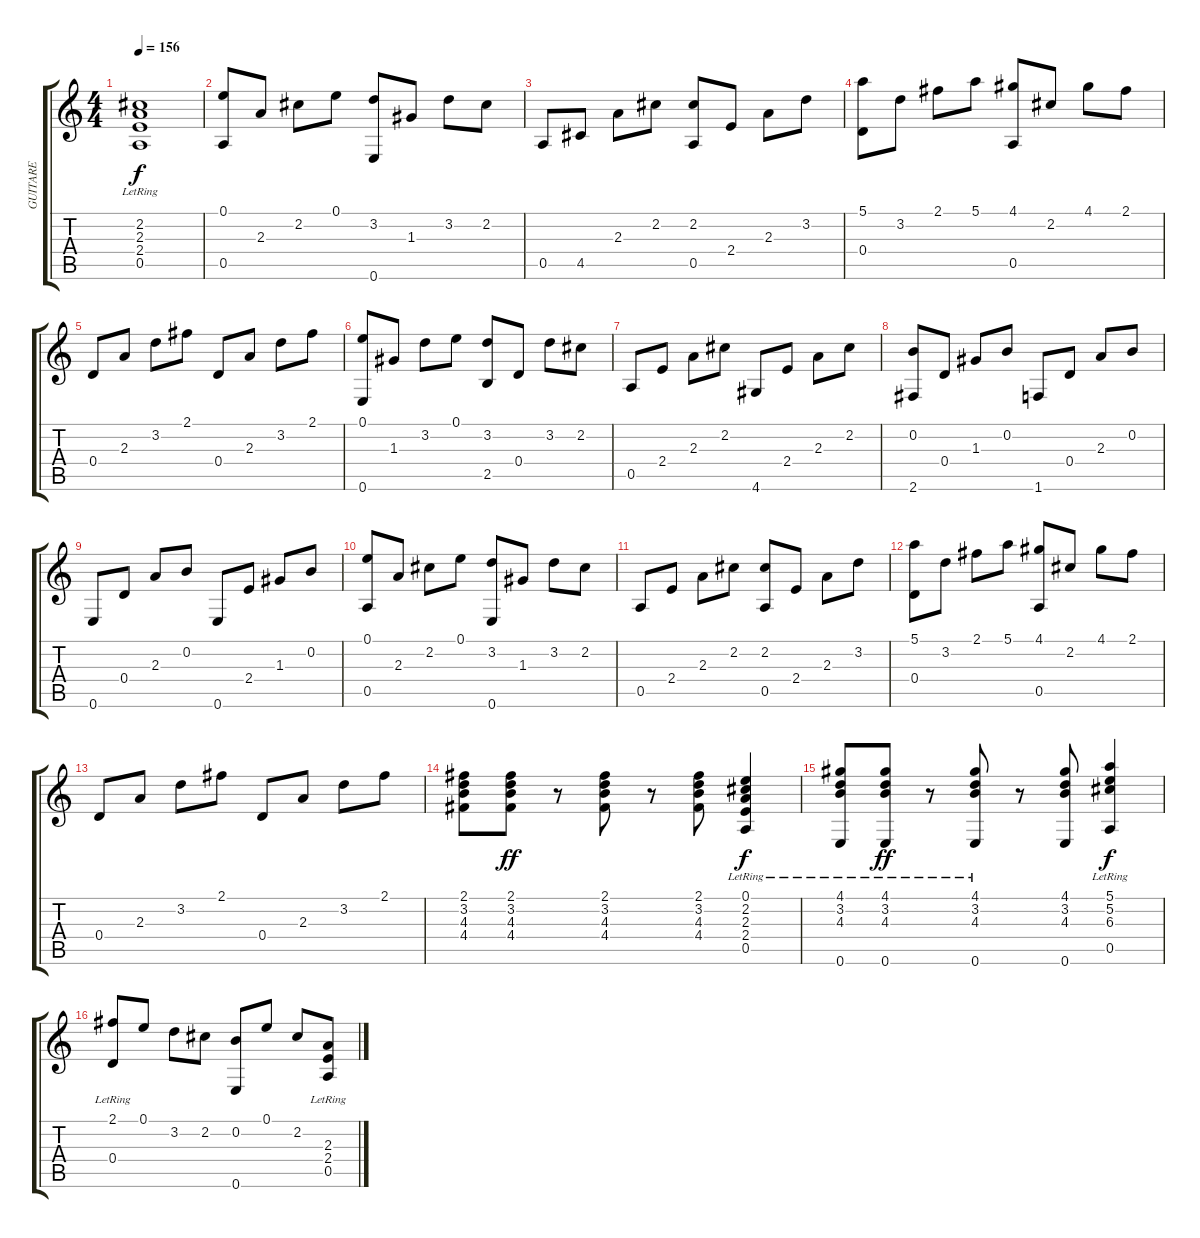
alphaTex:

\track ("GUITARE" "GUITARE") {instrument acousticguitarnylon}
\staff {score tabs}
\tuning (E4 B3 G3 D3 A2 E2) {hide}
\ts (4 4)
\tempo 156
\clef g2
\ks c
(2.2 2.3 2.4 0.5{lr}).1{dy f} |
(0.1 0.5).8 2.3.8 2.2.8 0.1.8 (3.2 0.6).8 1.3.8 3.2.8 2.2.8 |
0.5.8 4.5.8 2.3.8 2.2.8 (2.2 0.5).8 2.4.8 2.3.8 3.2.8 |
(5.1 0.4).8 3.2.8 2.1.8 5.1.8 (4.1 0.5).8 2.2.8 4.1.8 2.1.8 |
0.4.8 2.3.8 3.2.8 2.1.8 0.4.8 2.3.8 3.2.8 2.1.8 |
(0.1 0.6).8 1.3.8 3.2.8 0.1.8 (3.2 2.5).8 0.4.8 3.2.8 2.2.8 |
0.5.8 2.4.8 2.3.8 2.2.8 4.6.8 2.4.8 2.3.8 2.2.8 |
(0.2 2.6).8 0.4.8 1.3.8 0.2.8 1.6.8 0.4.8 2.3.8 0.2.8 |
0.6.8 0.4.8 2.3.8 0.2.8 0.6.8 2.4.8 1.3.8 0.2.8 |
(0.1 0.5).8 2.3.8 2.2.8 0.1.8 (3.2 0.6).8 1.3.8 3.2.8 2.2.8 |
0.5.8 2.4.8 2.3.8 2.2.8 (2.2 0.5).8 2.4.8 2.3.8 3.2.8 |
(5.1 0.4).8 3.2.8 2.1.8 5.1.8 (4.1 0.5).8 2.2.8 4.1.8 2.1.8 |
0.4.8 2.3.8 3.2.8 2.1.8 0.4.8 2.3.8 3.2.8 2.1.8 |
(2.1 3.2 4.3 4.4).8 (2.1 3.2 4.3 4.4).8{dy ff} r.8 (2.1 3.2 4.3 4.4).8 r.8 (2.1 3.2 4.3 4.4).8 (0.1 2.2 2.3 2.4 0.5{lr}).4{dy f} |
(4.1 3.2 4.3 0.6{lr}).8 (4.1 3.2 4.3 0.6{lr}).8{dy ff} r.8 (4.1 3.2 4.3 0.6{lr}).8 r.8 (4.1 3.2 4.3 0.6).8 (5.1 5.2 6.3 0.5{lr}).4{dy f} |
(2.1 0.4{lr}).8 0.1.8 3.2.8 2.2.8 (0.2 0.6).8 0.1.8 2.2.8 (2.3 2.4 0.5{lr}).8
